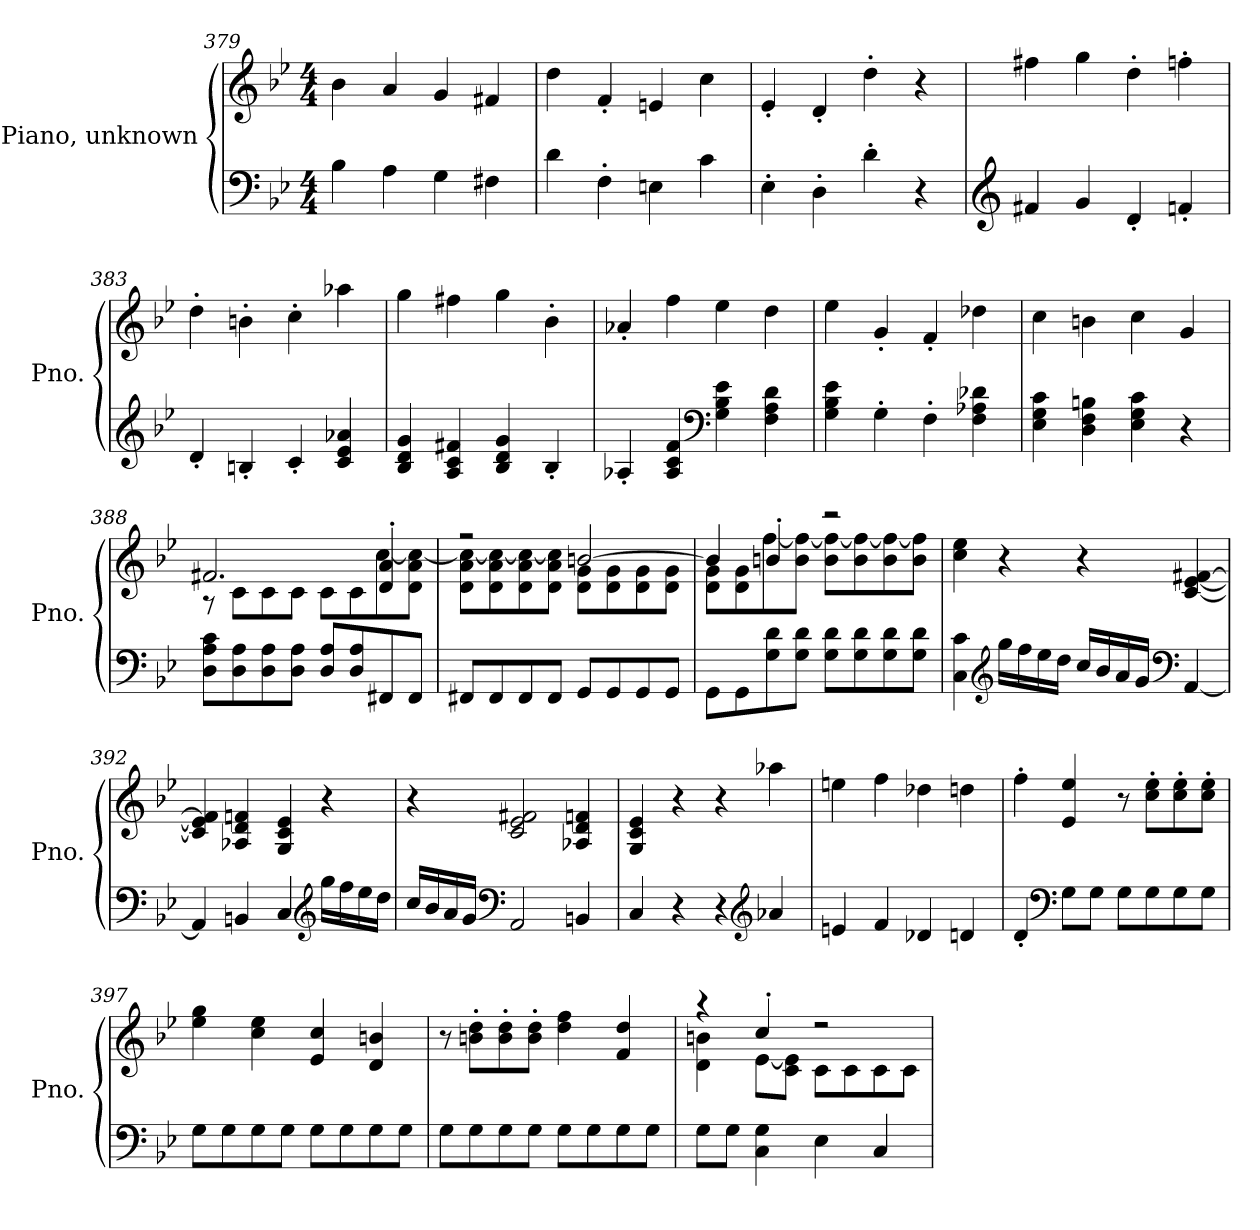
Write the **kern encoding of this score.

**kern	**kern
*part1	*part1
*staff2	*staff1
*I"Piano, unknown	*
*I'Pno.	*
*clefF4	*clefG2
*k[b-e-]	*k[b-e-]
*M4/4	*M4/4
=379	=379
4B-\	4b-\
4A\	4a/
4G\	4g/
4F#X\	4f#X/
=380	=380
4d\	4dd\
4F'\	4f'/
4En\	4en/
4c\	4cc\
=381	=381
4E-'\	4e-'/
4D'\	4d'/
4d'\	4dd'\
4r	4r
=382	=382
*clefG2	*
4f#X/	4ff#X\
4g/	4gg\
4d'/	4dd'\
4fn'/	4ffn'\
=383	=383
4d'/	4dd'\
4Bn'/	4bn'\
4c'/	4cc'\
4c/ 4e-/ 4a-X/	4aa-X\
!!LO:LB:g=z
=384	=384
4B-/ 4d/ 4g/	4gg\
4A/ 4c/ 4f#X/	4ff#X\
4B-/ 4d/ 4g/	4gg\
4B-'/	4b-'\
=385	=385
4A-X'/	4a-X'/
4A-/ 4c/ 4f/	4ff\
*clefF4	*
4G\ 4B-\ 4e-\	4ee-\
4F\ 4A-\ 4d\	4dd\
=386	=386
4G\ 4B-\ 4e-\	4ee-\
4G'\	4g'/
4F'\	4f'/
4F\ 4A-X\ 4d-X\	4dd-X\
=387	=387
4E-\ 4G\ 4c\	4cc\
4D\ 4F\ 4Bn\	4bn\
4E-\ 4G\ 4c\	4cc\
4r	4g/
=388	=388
*	*^
8D\ 8A\ 8c\L	2.f#X/	8r
8D\ 8A\	.	8c\L
8D\ 8A\	.	8c\
8D\ 8A\J	.	8c\J
8D/ 8A/L	.	8c\L
8D/ 8A/	.	8c\
8FF#X/	4d/' 4a/'	[8cc\
8FF#/J	.	8d\ 8a\ 8cc\_J
!!LO:LB:g=z	!!
=389	=389	=389
8FF#X/L	2r	8d\ 8a\ 8cc\_L
8FF#/	.	8d\ 8a\ 8cc\_
8FF#/	.	8d\ 8a\ 8cc\_
8FF#/J	.	8d\ 8a\ 8cc\]J
8GG/L	[2bn/	8d\ 8g\L
8GG/	.	8d\ 8g\
8GG/	.	8d\ 8g\
8GG/J	.	8d\ 8g\J
=390	=390	=390
8GG\L	4b/]	8d\ 8g\L
8GG\	.	8d\ 8g\
8G\ 8d\	4bn'/	[8ff\
8G\ 8d\J	.	8b\ 8ff\_J
8G\ 8d\L	2r	8b\ 8ff\_L
8G\ 8d\	.	8b\ 8ff\_
8G\ 8d\	.	8b\ 8ff\_
8G\ 8d\J	.	8b\ 8ff\]J
*	*v	*v
=391	=391
4C\ 4c\	4cc\ 4ee-\
*clefG2	*
16gg\LL	4r
16ff\	.
16ee-\	.
16dd\JJ	.
16cc/LL	4r
16b-/	.
16a/	.
16g/JJ	.
*clefF4	*
[4AA/	[4c/ [4e-/ [4f#X/
!!LO:LB:g=z
=392	=392
4AA/]	4c/] 4e-/] 4f#/]
4BBn/	4A-X/ 4d/ 4fn/
4C/	4G/ 4c/ 4e-/
*clefG2	*
16gg\LL	4r
16ff\	.
16ee-\	.
16dd\JJ	.
=393	=393
16cc/LL	4r
16b-/	.
16a/	.
16g/JJ	.
*clefF4	*
2AA/	2c/ 2e-/ 2f#X/
4BBn/	4A-X/ 4d/ 4fn/
=394	=394
4C/	4G/ 4c/ 4e-/
4r	4r
4r	4r
*clefG2	*
4a-X/	4aa-X\
=395	=395
4en/	4een\
4f/	4ff\
4d-X/	4dd-X\
4dn/	4ddn\
=396	=396
4d'/	4ff'\
*clefF4	*
8G\L	4e-/ 4ee-/
8G\J	.
8G\L	8r
8G\	8cc\' 8ee-\'L
8G\	8cc\' 8ee-\'
8G\J	8cc\' 8ee-\'J
!!LO:PB:g=z
=397	=397
8G\L	4ee-\ 4gg\
8G\	.
8G\	4cc\ 4ee-\
8G\J	.
8G\L	4e-/ 4cc/
8G\	.
8G\	4d/ 4bn/
8G\J	.
=398	=398
8G\L	8r
8G\	8bn\' 8dd\'L
8G\	8b\' 8dd\'
8G\J	8b\' 8dd\'J
8G\L	4dd\ 4ff\
8G\	.
8G\	4f/ 4dd/
8G\J	.
=399	=399
*	*^
8G\L	4r	4d\ 4bn\
8G\J	.	.
4C\ 4G\	4cc'/	[8e-\L
.	.	8c\ 8e-\]J
4E-\	2r	8c\L
.	.	8c\
4C/	.	8c\
.	.	8c\J
*	*v	*v
=	=
*-	*-
